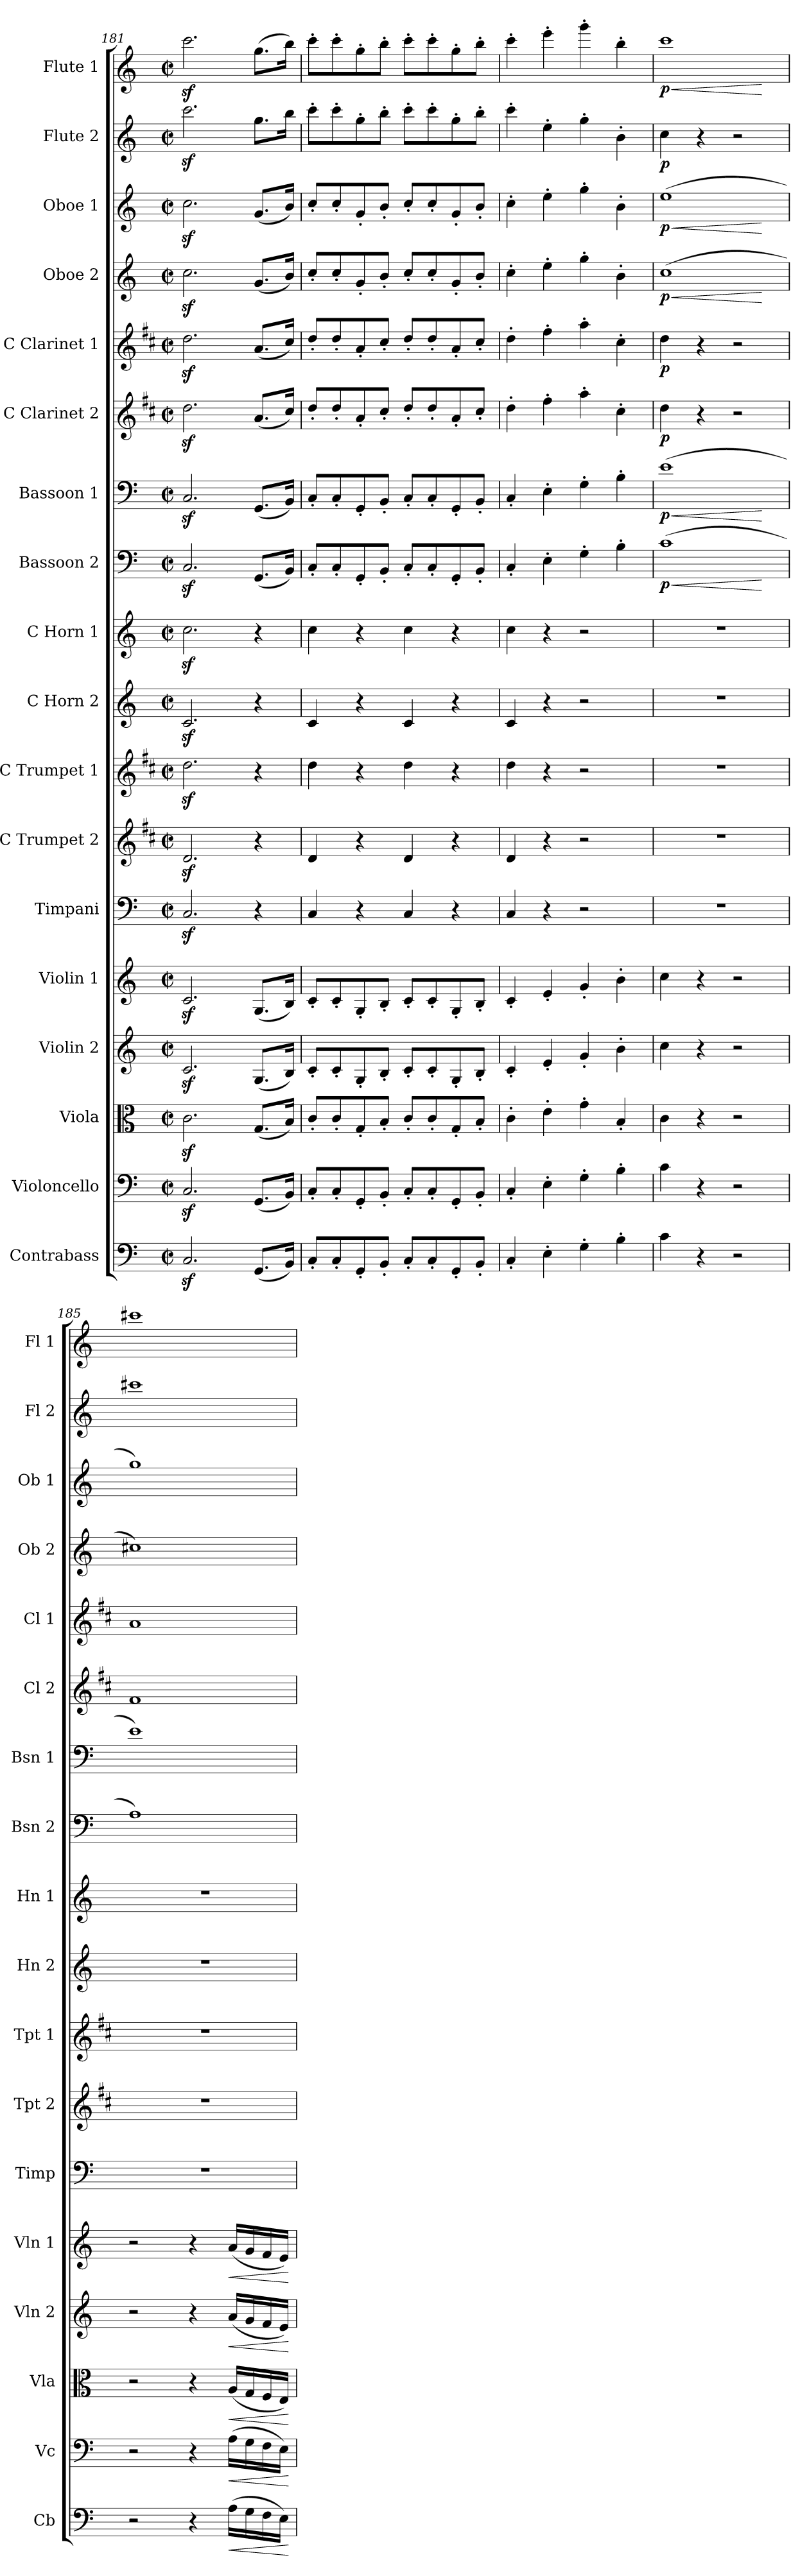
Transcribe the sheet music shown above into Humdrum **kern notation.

**kern	**dynam	**kern	**dynam	**kern	**dynam	**kern	**dynam	**kern	**dynam	**kern	**kern	**kern	**kern	**kern	**kern	**dynam	**kern	**dynam	**kern	**dynam	**kern	**dynam	**kern	**dynam	**kern	**dynam	**kern	**dynam	**kern	**dynam
*part18	*part18	*part17	*part17	*part16	*part16	*part15	*part15	*part14	*part14	*part13	*part12	*part11	*part10	*part9	*part8	*part8	*part7	*part7	*part6	*part6	*part5	*part5	*part4	*part4	*part3	*part3	*part2	*part2	*part1	*part1
*staff18	*staff18	*staff17	*staff17	*staff16	*staff16	*staff15	*staff15	*staff14	*staff14	*staff13	*staff12	*staff11	*staff10	*staff9	*staff8	*staff8	*staff7	*staff7	*staff6	*staff6	*staff5	*staff5	*staff4	*staff4	*staff3	*staff3	*staff2	*staff2	*staff1	*staff1
*I"Contrabass	*	*I"Violoncello	*	*I"Viola	*	*I"Violin 2	*	*I"Violin 1	*	*I"Timpani	*I"C Trumpet 2	*I"C Trumpet 1	*I"C Horn 2	*I"C Horn 1	*I"Bassoon 2	*	*I"Bassoon 1	*	*I"C Clarinet 2	*	*I"C Clarinet 1	*	*I"Oboe 2	*	*I"Oboe 1	*	*I"Flute 2	*	*I"Flute 1	*
*I'Cb	*	*I'Vc	*	*I'Vla	*	*I'Vln 2	*	*I'Vln 1	*	*I'Timp	*I'Tpt 2	*I'Tpt 1	*I'Hn 2	*I'Hn 1	*I'Bsn 2	*	*I'Bsn 1	*	*I'Cl 2	*	*I'Cl 1	*	*I'Ob 2	*	*I'Ob 1	*	*I'Fl 2	*	*I'Fl 1	*
*clefF4	*	*clefF4	*	*clefC3	*	*clefG2	*	*clefG2	*	*clefF4	*clefG2	*clefG2	*clefG2	*clefG2	*clefF4	*	*clefF4	*	*clefG2	*	*clefG2	*	*clefG2	*	*clefG2	*	*clefG2	*	*clefG2	*
*ITrd7c12	*	*	*	*	*	*	*	*	*	*	*ITrd1c2	*ITrd1c2	*ITrd7c12	*ITrd7c12	*	*	*	*	*ITrd1c2	*	*ITrd1c2	*	*	*	*	*	*	*	*	*
*k[]	*	*k[]	*	*k[]	*	*k[]	*	*k[]	*	*k[]	*k[]	*k[]	*k[]	*k[]	*k[]	*	*k[]	*	*k[]	*	*k[]	*	*k[]	*	*k[]	*	*k[]	*	*k[]	*
*M2/2	*	*M2/2	*	*M2/2	*	*M2/2	*	*M2/2	*	*M2/2	*M2/2	*M2/2	*M2/2	*M2/2	*M2/2	*	*M2/2	*	*M2/2	*	*M2/2	*	*M2/2	*	*M2/2	*	*M2/2	*	*M2/2	*
*met(c|)	*	*met(c|)	*	*met(c|)	*	*met(c|)	*	*met(c|)	*	*met(c|)	*met(c|)	*met(c|)	*met(c|)	*met(c|)	*met(c|)	*	*met(c|)	*	*met(c|)	*	*met(c|)	*	*met(c|)	*	*met(c|)	*	*met(c|)	*	*met(c|)	*
=181	=181	=181	=181	=181	=181	=181	=181	=181	=181	=181	=181	=181	=181	=181	=181	=181	=181	=181	=181	=181	=181	=181	=181	=181	=181	=181	=181	=181	=181	=181
2.CCz</	.	2.Cz</	.	2.cz<\	.	2.cz</	.	2.cz</	.	2.Cz</	2.cz</	2.ccz<\	2.Cz</	2.cz<\	2.Cz</	.	2.Cz</	.	2.ccz<\	.	2.ccz<\	.	2.ccz<\	.	2.ccz<\	.	2.cccz<\	.	2.cccz<\	.
(8.GGG/L	.	(8.GG/L	.	(8.G/L	.	(8.G/L	.	(8.G/L	.	4r	4r	4r	4r	4r	(8.GG/L	.	(8.GG/L	.	(8.g/L	.	(8.g/L	.	(8.g/L	.	(8.g/L	.	8.gg\L	.	(8.gg\L	.
16BBB/Jk)	.	16BB/Jk)	.	16B/Jk)	.	16B/Jk)	.	16B/Jk)	.	.	.	.	.	.	16BB/Jk)	.	16BB/Jk)	.	16b/Jk)	.	16b/Jk)	.	16b/Jk)	.	16b/Jk)	.	16bb\Jk	.	16bb\Jk)	.
=182	=182	=182	=182	=182	=182	=182	=182	=182	=182	=182	=182	=182	=182	=182	=182	=182	=182	=182	=182	=182	=182	=182	=182	=182	=182	=182	=182	=182	=182	=182
8CC'/L	.	8C'/L	.	8c'/L	.	8c'/L	.	8c'/L	.	4C/	4c/	4cc\	4C/	4c\	8C'/L	.	8C'/L	.	8cc'/L	.	8cc'/L	.	8cc'/L	.	8cc'/L	.	8ccc'\L	.	8ccc'\L	.
8CC'/	.	8C'/	.	8c'/	.	8c'/	.	8c'/	.	.	.	.	.	.	8C'/	.	8C'/	.	8cc'/	.	8cc'/	.	8cc'/	.	8cc'/	.	8ccc'\	.	8ccc'\	.
8GGG'/	.	8GG'/	.	8G'/	.	8G'/	.	8G'/	.	4r	4r	4r	4r	4r	8GG'/	.	8GG'/	.	8g'/	.	8g'/	.	8g'/	.	8g'/	.	8gg'\	.	8gg'\	.
8BBB'/J	.	8BB'/J	.	8B'/J	.	8B'/J	.	8B'/J	.	.	.	.	.	.	8BB'/J	.	8BB'/J	.	8b'/J	.	8b'/J	.	8b'/J	.	8b'/J	.	8bb'\J	.	8bb'\J	.
8CC'/L	.	8C'/L	.	8c'/L	.	8c'/L	.	8c'/L	.	4C/	4c/	4cc\	4C/	4c\	8C'/L	.	8C'/L	.	8cc'/L	.	8cc'/L	.	8cc'/L	.	8cc'/L	.	8ccc'\L	.	8ccc'\L	.
8CC'/	.	8C'/	.	8c'/	.	8c'/	.	8c'/	.	.	.	.	.	.	8C'/	.	8C'/	.	8cc'/	.	8cc'/	.	8cc'/	.	8cc'/	.	8ccc'\	.	8ccc'\	.
8GGG'/	.	8GG'/	.	8G'/	.	8G'/	.	8G'/	.	4r	4r	4r	4r	4r	8GG'/	.	8GG'/	.	8g'/	.	8g'/	.	8g'/	.	8g'/	.	8gg'\	.	8gg'\	.
8BBB'/J	.	8BB'/J	.	8B'/J	.	8B'/J	.	8B'/J	.	.	.	.	.	.	8BB'/J	.	8BB'/J	.	8b'/J	.	8b'/J	.	8b'/J	.	8b'/J	.	8bb'\J	.	8bb'\J	.
=183	=183	=183	=183	=183	=183	=183	=183	=183	=183	=183	=183	=183	=183	=183	=183	=183	=183	=183	=183	=183	=183	=183	=183	=183	=183	=183	=183	=183	=183	=183
4CC'/	.	4C'/	.	4c'\	.	4c'/	.	4c'/	.	4C/	4c/	4cc\	4C/	4c\	4C'/	.	4C'/	.	4cc'\	.	4cc'\	.	4cc'\	.	4cc'\	.	4ccc'\	.	4ccc'\	.
4EE'\	.	4E'\	.	4e'\	.	4e'/	.	4e'/	.	4r	4r	4r	4r	4r	4E'\	.	4E'\	.	4ee'\	.	4ee'\	.	4ee'\	.	4ee'\	.	4ee'\	.	4eee'\	.
4GG'\	.	4G'\	.	4g'\	.	4g'/	.	4g'/	.	2r	2r	2r	2r	2r	4G'\	.	4G'\	.	4gg'\	.	4gg'\	.	4gg'\	.	4gg'\	.	4gg'\	.	4ggg'\	.
4BB'\	.	4B'\	.	4B'/	.	4b'\	.	4b'\	.	.	.	.	.	.	4B'\	.	4B'\	.	4b'\	.	4b'\	.	4b'\	.	4b'\	.	4b'\	.	4bb'\	.
=184	=184	=184	=184	=184	=184	=184	=184	=184	=184	=184	=184	=184	=184	=184	=184	=184	=184	=184	=184	=184	=184	=184	=184	=184	=184	=184	=184	=184	=184	=184
!	!	!	!	!	!	!	!	!	!	!	!	!	!	!	!	!LO:HP:b	!	!LO:HP:b	!	!	!	!	!	!LO:HP:b	!	!LO:HP:b	!	!	!	!LO:HP:b
!	!	!	!	!	!	!	!	!	!	!	!	!	!	!	!	!LO:DY:n=1:b	!	!LO:DY:n=1:b	!	!LO:DY:b	!	!LO:DY:b	!	!LO:DY:n=1:b	!	!LO:DY:n=1:b	!	!LO:DY:b	!	!LO:DY:n=1:b
4C\	.	4c\	.	4c\	.	4cc\	.	4cc\	.	1r	1r	1r	1r	1r	(1c	< p	(1e	< p	4cc\	p	4cc\	p	(1cc	< p	(1ee	< p	4cc\	p	1ccc	< p
4r	.	4r	.	4r	.	4r	.	4r	.	.	.	.	.	.	.	.	.	.	4r	.	4r	.	.	.	.	.	4r	.	.	.
2r	.	2r	.	2r	.	2r	.	2r	.	.	.	.	.	.	.	.	.	.	2r	.	2r	.	.	.	.	.	2r	.	.	.
.	.	.	.	.	.	.	.	.	.	.	.	.	.	.	.	[	.	[	.	.	.	.	.	[	.	[	.	.	.	[
=185	=185	=185	=185	=185	=185	=185	=185	=185	=185	=185	=185	=185	=185	=185	=185	=185	=185	=185	=185	=185	=185	=185	=185	=185	=185	=185	=185	=185	=185	=185
2r	.	2r	.	2r	.	2r	.	2r	.	1r	1r	1r	1r	1r	1A)	.	1e)	.	1e	.	1g	.	1cc#X)	.	1gg)	.	1ccc#X	.	1ccc#X	.
4r	.	4r	.	4r	.	4r	.	4r	.	.	.	.	.	.	.	.	.	.	.	.	.	.	.	.	.	.	.	.	.	.
!	!LO:HP:b	!	!LO:HP:b	!	!LO:HP:b	!	!LO:HP:b	!	!LO:HP:b	!	!	!	!	!	!	!	!	!	!	!	!	!	!	!	!	!	!	!	!	!
(16AA\LL	<	(16A\LL	<	(16A/LL	<	(16a/LL	<	(16a/LL	<	.	.	.	.	.	.	.	.	.	.	.	.	.	.	.	.	.	.	.	.	.
16GG\	.	16G\	.	16G/	.	16g/	.	16g/	.	.	.	.	.	.	.	.	.	.	.	.	.	.	.	.	.	.	.	.	.	.
16FF\	.	16F\	.	16F/	.	16f/	.	16f/	.	.	.	.	.	.	.	.	.	.	.	.	.	.	.	.	.	.	.	.	.	.
16EE\JJ)	.	16E\JJ)	.	16E/JJ)	.	16e/JJ)	.	16e/JJ)	.	.	.	.	.	.	.	.	.	.	.	.	.	.	.	.	.	.	.	.	.	.
.	[	.	[	.	[	.	[	.	[	.	.	.	.	.	.	.	.	.	.	.	.	.	.	.	.	.	.	.	.	.
=	=	=	=	=	=	=	=	=	=	=	=	=	=	=	=	=	=	=	=	=	=	=	=	=	=	=	=	=	=	=
*-	*-	*-	*-	*-	*-	*-	*-	*-	*-	*-	*-	*-	*-	*-	*-	*-	*-	*-	*-	*-	*-	*-	*-	*-	*-	*-	*-	*-	*-	*-
